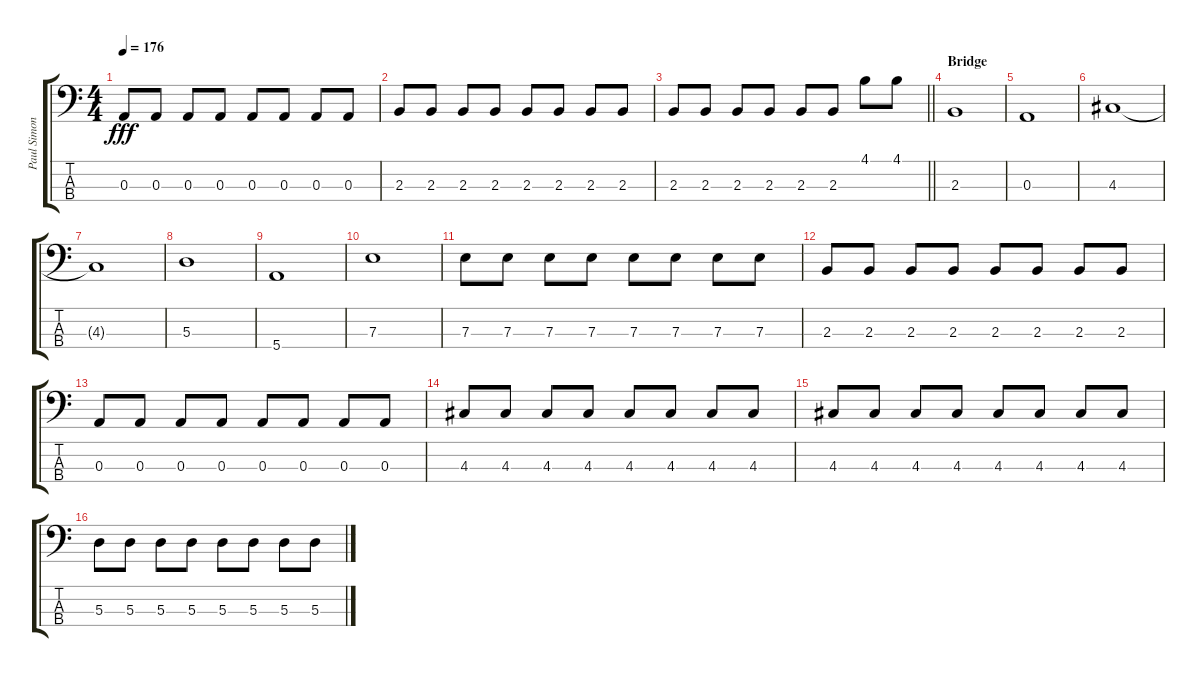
\track ("Paul Simonon - Bass Guitar" "Paul Simon") {instrument electricbassfinger}
\staff {score tabs}
\tuning (G2 D2 A1 E1) {hide}
\ts (4 4)
\tempo 176
\clef f4
\ks c
0.3.8{dy fff} 0.3.8 0.3.8 0.3.8 0.3.8 0.3.8 0.3.8 0.3.8 |
2.3.8 2.3.8 2.3.8 2.3.8 2.3.8 2.3.8 2.3.8 2.3.8 |
\barLineRight lightlight
2.3.8 2.3.8 2.3.8 2.3.8 2.3.8 2.3.8 4.1.8 4.1.8 |
\section ("" "Bridge")
2.3.1 |
0.3.1 |
4.3.1 |
4.3{t}.1 |
5.3.1 |
5.4.1 |
7.3.1 |
7.3.8 7.3.8 7.3.8 7.3.8 7.3.8 7.3.8 7.3.8 7.3.8 |
2.3.8 2.3.8 2.3.8 2.3.8 2.3.8 2.3.8 2.3.8 2.3.8 |
0.3.8 0.3.8 0.3.8 0.3.8 0.3.8 0.3.8 0.3.8 0.3.8 |
4.3.8 4.3.8 4.3.8 4.3.8 4.3.8 4.3.8 4.3.8 4.3.8 |
4.3.8 4.3.8 4.3.8 4.3.8 4.3.8 4.3.8 4.3.8 4.3.8 |
5.3.8 5.3.8 5.3.8 5.3.8 5.3.8 5.3.8 5.3.8 5.3.8
